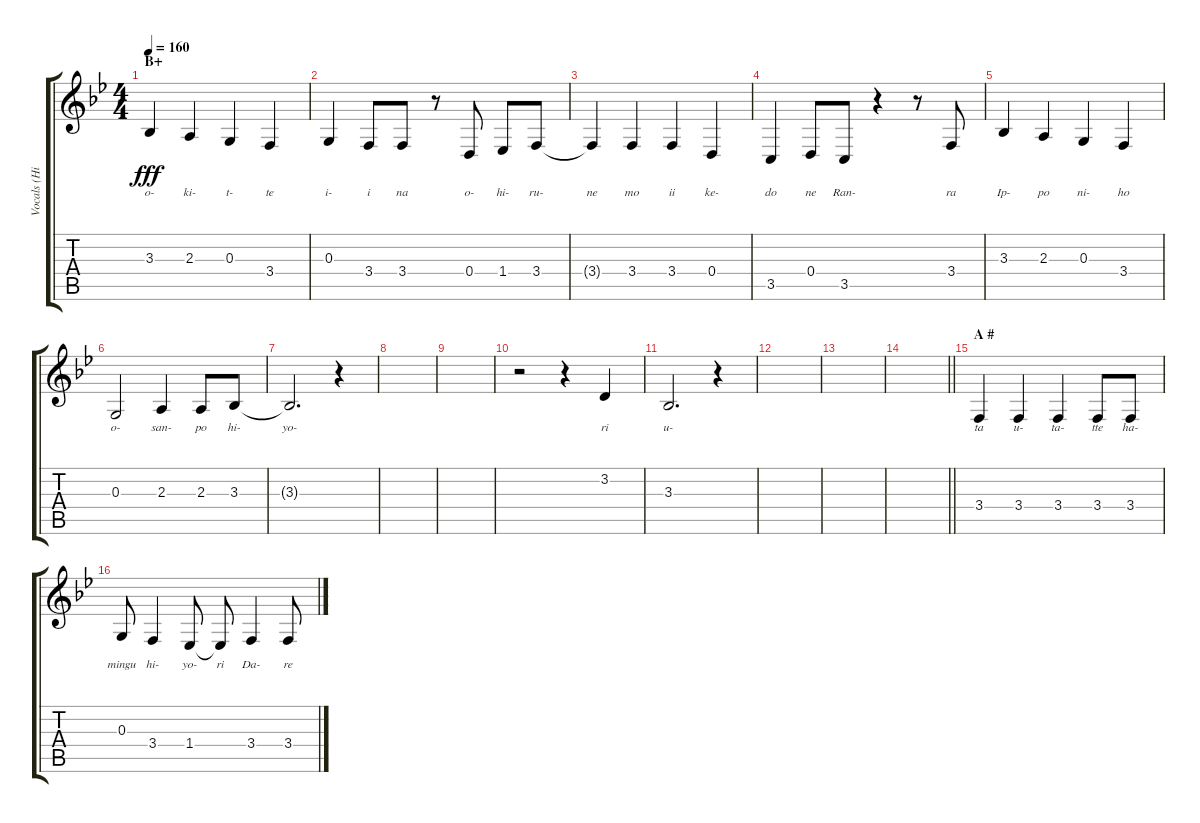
\track ("Vocals (Hirasawa Yui)" "Vocals (Hi") {instrument altosax}
\staff {score tabs}
\tuning (E4 B3 G3 D3 A2 E2) {hide}
\ts (4 4)
\section ("" "B+")
\tempo 160
\clef g2
\ks bb
3.3.4{lyrics (0 "o-") lyrics (1 "") lyrics (2 "") lyrics (3 "") lyrics (4 "") dy fff} 2.3.4{lyrics (0 "ki-") lyrics (1 "") lyrics (2 "") lyrics (3 "") lyrics (4 "")} 0.3.4{lyrics (0 "t-") lyrics (1 "") lyrics (2 "") lyrics (3 "") lyrics (4 "")} 3.4.4{lyrics (0 "te") lyrics (1 "") lyrics (2 "") lyrics (3 "") lyrics (4 "")} |
0.3.4{lyrics (0 "i-") lyrics (1 "") lyrics (2 "") lyrics (3 "") lyrics (4 "")} 3.4.8{lyrics (0 "i") lyrics (1 "") lyrics (2 "") lyrics (3 "") lyrics (4 "")} 3.4.8{lyrics (0 "na") lyrics (1 "") lyrics (2 "") lyrics (3 "") lyrics (4 "")} r.8 0.4.8{lyrics (0 "o-") lyrics (1 "") lyrics (2 "") lyrics (3 "") lyrics (4 "")} 1.4.8{lyrics (0 "hi-") lyrics (1 "") lyrics (2 "") lyrics (3 "") lyrics (4 "")} 3.4.8{lyrics (0 "ru-") lyrics (1 "") lyrics (2 "") lyrics (3 "") lyrics (4 "")} |
3.4{t}.4{lyrics (0 "ne") lyrics (1 "") lyrics (2 "") lyrics (3 "") lyrics (4 "")} 3.4.4{lyrics (0 "mo") lyrics (1 "") lyrics (2 "") lyrics (3 "") lyrics (4 "")} 3.4.4{lyrics (0 "ii") lyrics (1 "") lyrics (2 "") lyrics (3 "") lyrics (4 "")} 0.4.4{lyrics (0 "ke-") lyrics (1 "") lyrics (2 "") lyrics (3 "") lyrics (4 "")} |
3.5.4{lyrics (0 "do") lyrics (1 "") lyrics (2 "") lyrics (3 "") lyrics (4 "")} 0.4.8{lyrics (0 "ne") lyrics (1 "") lyrics (2 "") lyrics (3 "") lyrics (4 "")} 3.5.8{lyrics (0 "Ran-") lyrics (1 "") lyrics (2 "") lyrics (3 "") lyrics (4 "")} r.4 r.8 3.4.8{lyrics (0 "ra") lyrics (1 "") lyrics (2 "") lyrics (3 "") lyrics (4 "")} |
3.3.4{lyrics (0 "Ip-") lyrics (1 "") lyrics (2 "") lyrics (3 "") lyrics (4 "")} 2.3.4{lyrics (0 "po") lyrics (1 "") lyrics (2 "") lyrics (3 "") lyrics (4 "")} 0.3.4{lyrics (0 "ni-") lyrics (1 "") lyrics (2 "") lyrics (3 "") lyrics (4 "")} 3.4.4{lyrics (0 "ho") lyrics (1 "") lyrics (2 "") lyrics (3 "") lyrics (4 "")} |
0.3.2{lyrics (0 "o-") lyrics (1 "") lyrics (2 "") lyrics (3 "") lyrics (4 "")} 2.3.4{lyrics (0 "san-") lyrics (1 "") lyrics (2 "") lyrics (3 "") lyrics (4 "")} 2.3.8{lyrics (0 "po") lyrics (1 "") lyrics (2 "") lyrics (3 "") lyrics (4 "")} 3.3.8{lyrics (0 "hi-") lyrics (1 "") lyrics (2 "") lyrics (3 "") lyrics (4 "")} |
3.3{t}.2{d lyrics (0 "yo-") lyrics (1 "") lyrics (2 "") lyrics (3 "") lyrics (4 "")} r.4 |
|
|
r.2 r.4 3.2.4{lyrics (0 "ri") lyrics (1 "") lyrics (2 "") lyrics (3 "") lyrics (4 "")} |
3.3.2{d lyrics (0 "u-") lyrics (1 "") lyrics (2 "") lyrics (3 "") lyrics (4 "")} r.4 |
|
|
\barLineRight lightlight
|
\section ("" "A #")
3.4.4{lyrics (0 "ta") lyrics (1 "") lyrics (2 "") lyrics (3 "") lyrics (4 "")} 3.4.4{lyrics (0 "u-") lyrics (1 "") lyrics (2 "") lyrics (3 "") lyrics (4 "")} 3.4.4{lyrics (0 "ta-") lyrics (1 "") lyrics (2 "") lyrics (3 "") lyrics (4 "")} 3.4.8{lyrics (0 "tte") lyrics (1 "") lyrics (2 "") lyrics (3 "") lyrics (4 "")} 3.4.8{lyrics (0 "ha-") lyrics (1 "") lyrics (2 "") lyrics (3 "") lyrics (4 "")} |
0.3.8{lyrics (0 "mingu") lyrics (1 "") lyrics (2 "") lyrics (3 "") lyrics (4 "")} 3.4.4{lyrics (0 "hi-") lyrics (1 "") lyrics (2 "") lyrics (3 "") lyrics (4 "")} 1.4.8{lyrics (0 "yo-") lyrics (1 "") lyrics (2 "") lyrics (3 "") lyrics (4 "")} 1.4{t}.8{lyrics (0 "ri") lyrics (1 "") lyrics (2 "") lyrics (3 "") lyrics (4 "")} 3.4.4{lyrics (0 "Da-") lyrics (1 "") lyrics (2 "") lyrics (3 "") lyrics (4 "")} 3.4.8{lyrics (0 "re") lyrics (1 "") lyrics (2 "") lyrics (3 "") lyrics (4 "")}
